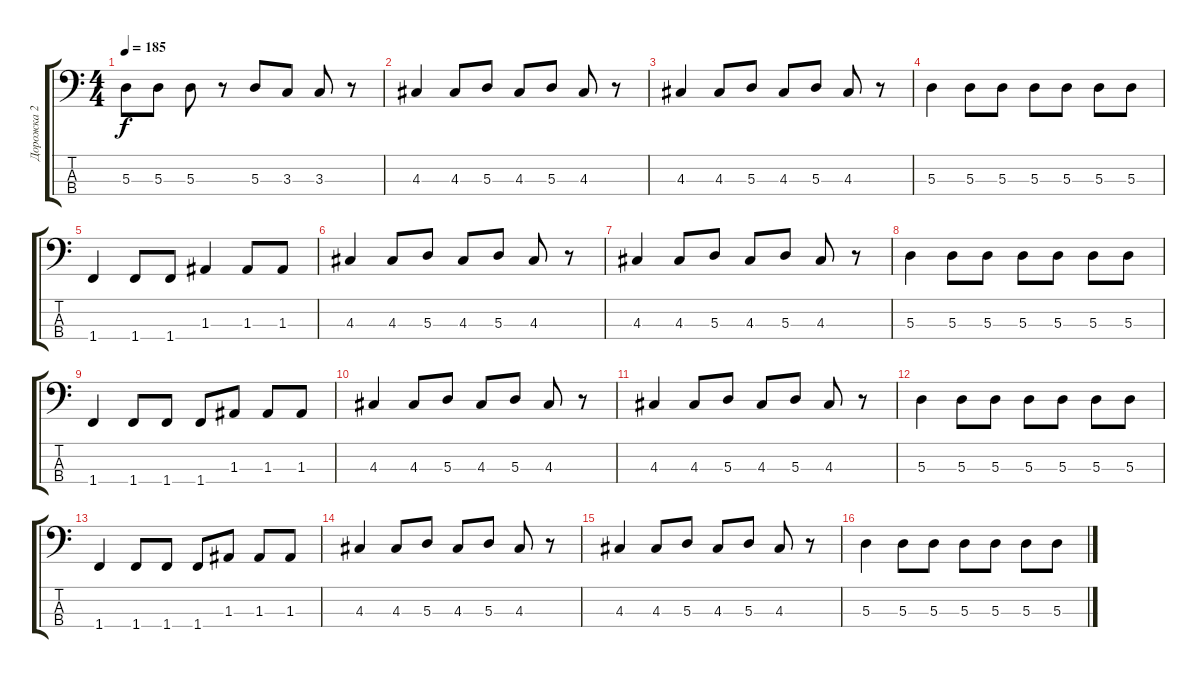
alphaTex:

\track ("Дорожка 2" "Дорожка 2") {instrument electricbasspick}
\staff {score tabs}
\tuning (G2 D2 A1 E1) {hide}
\ts (4 4)
\tempo 185
\clef f4
\ks c
5.3.8{dy f} 5.3.8 5.3.8 r.8 5.3.8 3.3.8 3.3.8 r.8 |
4.3.4 4.3.8 5.3.8 4.3.8 5.3.8 4.3.8 r.8 |
4.3.4 4.3.8 5.3.8 4.3.8 5.3.8 4.3.8 r.8 |
5.3.4 5.3.8 5.3.8 5.3.8 5.3.8 5.3.8 5.3.8 |
1.4.4 1.4.8 1.4.8 1.3.4 1.3.8 1.3.8 |
4.3.4 4.3.8 5.3.8 4.3.8 5.3.8 4.3.8 r.8 |
4.3.4 4.3.8 5.3.8 4.3.8 5.3.8 4.3.8 r.8 |
5.3.4 5.3.8 5.3.8 5.3.8 5.3.8 5.3.8 5.3.8 |
1.4.4 1.4.8 1.4.8 1.4.8 1.3.8 1.3.8 1.3.8 |
4.3.4 4.3.8 5.3.8 4.3.8 5.3.8 4.3.8 r.8 |
4.3.4 4.3.8 5.3.8 4.3.8 5.3.8 4.3.8 r.8 |
5.3.4 5.3.8 5.3.8 5.3.8 5.3.8 5.3.8 5.3.8 |
1.4.4 1.4.8 1.4.8 1.4.8 1.3.8 1.3.8 1.3.8 |
4.3.4 4.3.8 5.3.8 4.3.8 5.3.8 4.3.8 r.8 |
4.3.4 4.3.8 5.3.8 4.3.8 5.3.8 4.3.8 r.8 |
5.3.4 5.3.8 5.3.8 5.3.8 5.3.8 5.3.8 5.3.8
